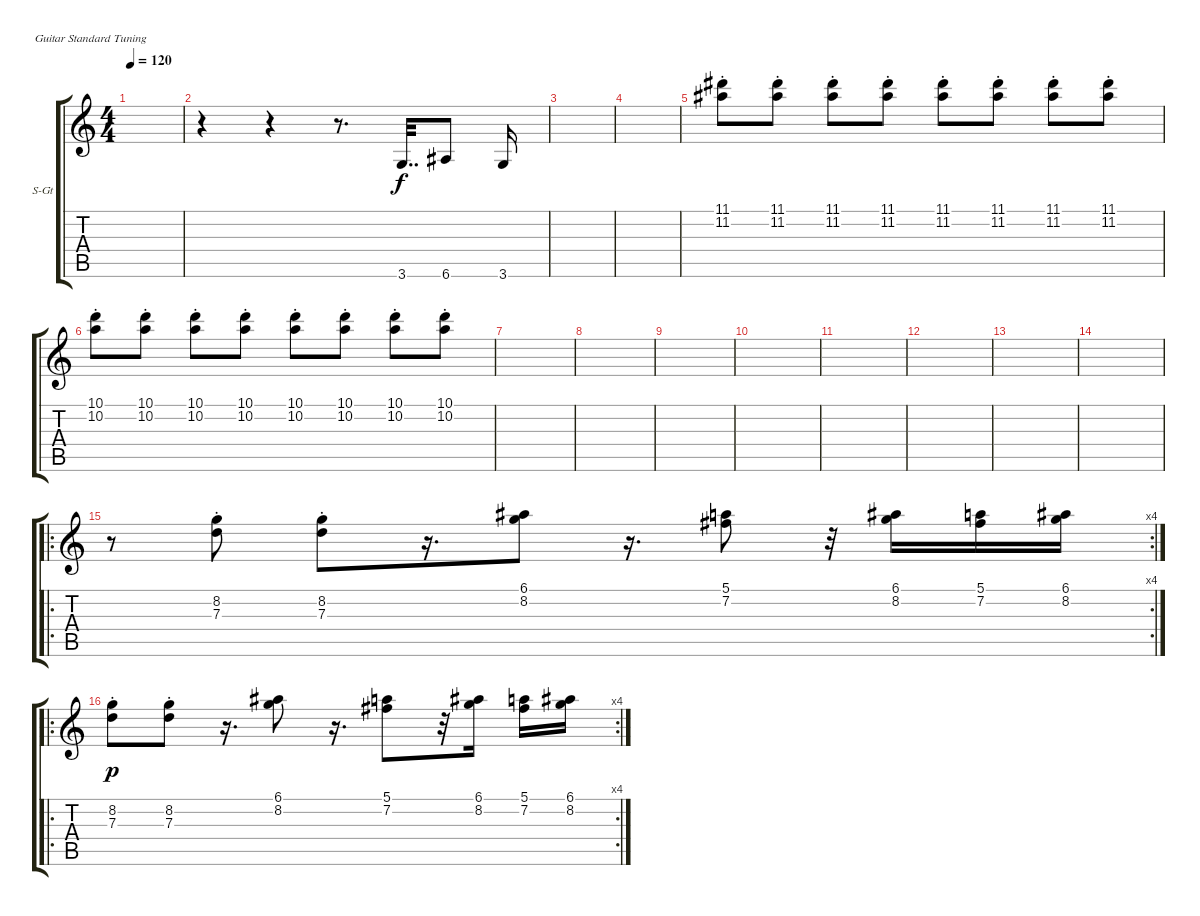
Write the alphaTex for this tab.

\defaultSystemsLayout 4
\bracketExtendMode groupsimilarinstruments
\firstSystemTrackNameOrientation horizontal
\otherSystemsTrackNameOrientation horizontal
\track ("Steel Guitar" "S-Gt") {instrument acousticguitarsteel}
\staff {score tabs}
\tuning (E4 B3 G3 D3 A2 E2)
\ts (4 4)
\tempo 120
\clef g2
\ks c
|
r.4 r.4 r.8{d} 3.6.32{dd dy f} 6.6.8 3.6.16 |
|
|
(11.2{st} 11.1{st}).8 (11.2{st} 11.1{st}).8 (11.2{st} 11.1{st}).8 (11.2{st} 11.1{st}).8 (11.2{st} 11.1{st}).8 (11.2{st} 11.1{st}).8 (11.2{st} 11.1{st}).8 (11.2{st} 11.1{st}).8 |
(10.2{st} 10.1{st}).8 (10.2{st} 10.1{st}).8 (10.2{st} 10.1{st}).8 (10.2{st} 10.1{st}).8 (10.2{st} 10.1{st}).8 (10.2{st} 10.1{st}).8 (10.2{st} 10.1{st}).8 (10.2{st} 10.1{st}).8 |
|
|
|
|
|
|
|
|
\ro
\rc 4
r.8 (7.3{st} 8.2{st}).8 (7.3{st} 8.2{st}).8 r.16{d} (6.1 8.2).8 r.16{d} (7.2 5.1).8 r.32 (6.1 8.2).16 (7.2 5.1).16 (6.1 8.2).16 |
\ro
\rc 4
(7.3{st} 8.2{st}).8{dy p} (7.3{st} 8.2{st}).8 r.16{d} (6.1 8.2).8 r.16{d} (7.2 5.1).8 r.32 (6.1 8.2).16 (7.2 5.1).16 (6.1 8.2).16
